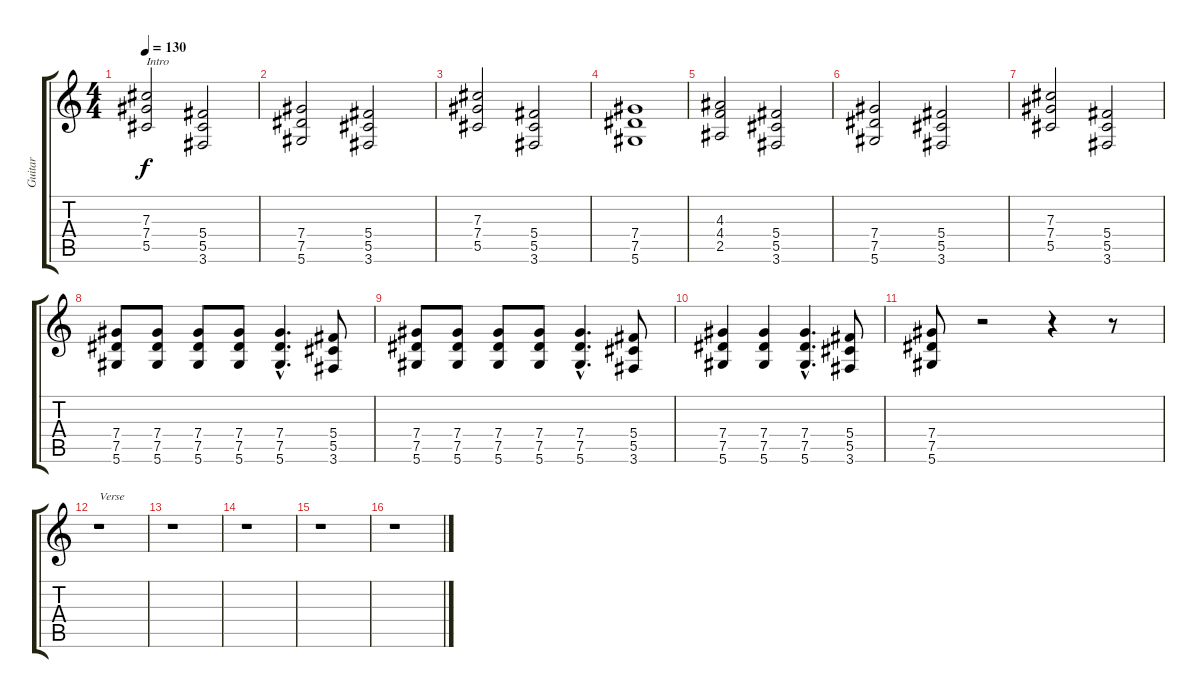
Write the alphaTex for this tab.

\track ("Guitar" "Guitar") {instrument overdrivenguitar}
\staff {score tabs}
\tuning (Eb4 Bb3 Gb3 Db3 Ab2 Eb2) {hide}
\ts (4 4)
\tempo 130
\clef g2
\ks c
(7.3 7.4 5.5).2{txt "Intro" dy f instrument overdrivenguitar} (5.4 5.5 3.6).2 |
(7.4 7.5 5.6).2 (5.4 5.5 3.6).2 |
(7.3 7.4 5.5).2 (5.4 5.5 3.6).2 |
(7.4 7.5 5.6).1 |
(4.3 4.4 2.5).2 (5.4 5.5 3.6).2 |
(7.4 7.5 5.6).2 (5.4 5.5 3.6).2 |
(7.3 7.4 5.5).2 (5.4 5.5 3.6).2 |
(7.4 7.5 5.6).8 (7.4 7.5 5.6).8 (7.4 7.5 5.6).8 (7.4 7.5 5.6).8 (7.4{hac} 7.5{hac} 5.6{hac}).4{d} (5.4 5.5 3.6).8 |
(7.4 7.5 5.6).8 (7.4 7.5 5.6).8 (7.4 7.5 5.6).8 (7.4 7.5 5.6).8 (7.4{hac} 7.5{hac} 5.6{hac}).4{d} (5.4 5.5 3.6).8 |
(7.4 7.5 5.6).4 (7.4 7.5 5.6).4 (7.4{hac} 7.5{hac} 5.6{hac}).4{d} (5.4 5.5 3.6).8 |
(7.4 7.5 5.6).8 r.2 r.4 r.8 |
r.1{txt "Verse"} |
r.1 |
r.1 |
r.1 |
r.1
